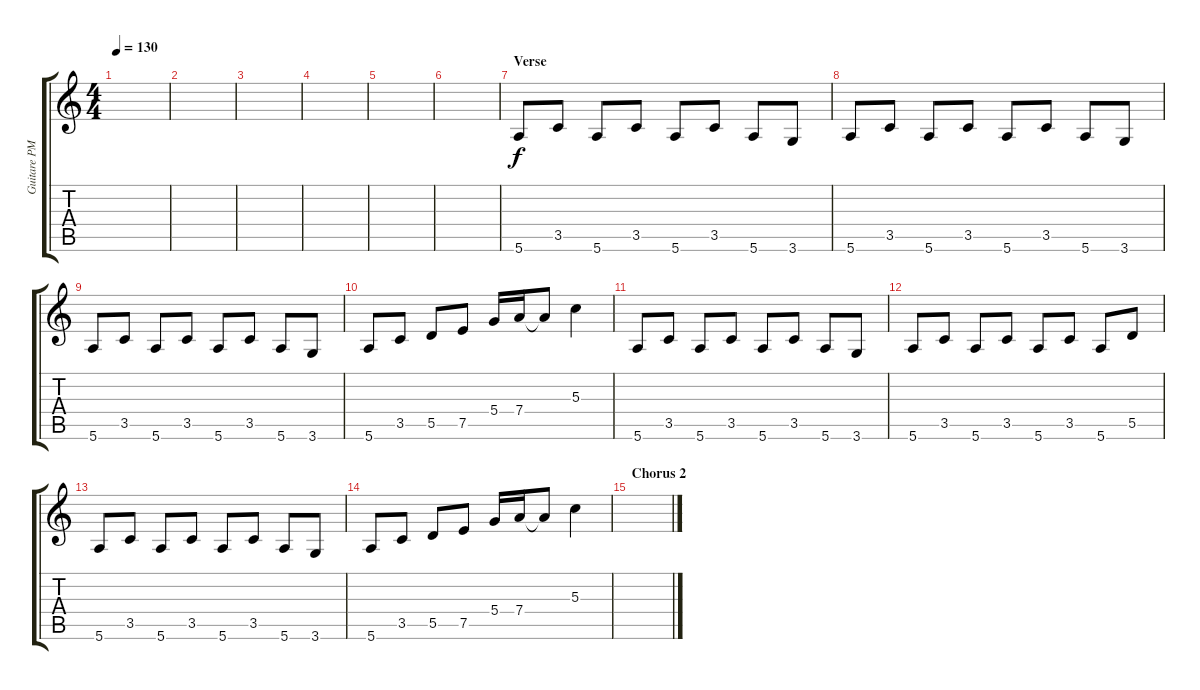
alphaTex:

\track ("Guitare PM" "Guitare PM") {instrument electricguitarmuted}
\staff {score tabs}
\tuning (E4 B3 G3 D3 A2 E2) {hide}
\ts (4 4)
\tempo 130
\clef g2
\ks c
|
|
|
|
|
|
\section ("" "Verse")
5.6.8 3.5.8 5.6.8 3.5.8 5.6.8 3.5.8 5.6.8 3.6.8 |
5.6.8 3.5.8 5.6.8 3.5.8 5.6.8 3.5.8 5.6.8 3.6.8 |
5.6.8 3.5.8 5.6.8 3.5.8 5.6.8 3.5.8 5.6.8 3.6.8 |
5.6.8 3.5.8 5.5.8 7.5.8 5.4.16 7.4.16 7.4{t}.8 5.3.4 |
5.6.8 3.5.8 5.6.8 3.5.8 5.6.8 3.5.8 5.6.8 3.6.8 |
5.6.8 3.5.8 5.6.8 3.5.8 5.6.8 3.5.8 5.6.8 5.5.8 |
5.6.8 3.5.8 5.6.8 3.5.8 5.6.8 3.5.8 5.6.8 3.6.8 |
5.6.8 3.5.8 5.5.8 7.5.8 5.4.16 7.4.16 7.4{t}.8 5.3.4 |
\section ("" "Chorus 2")
